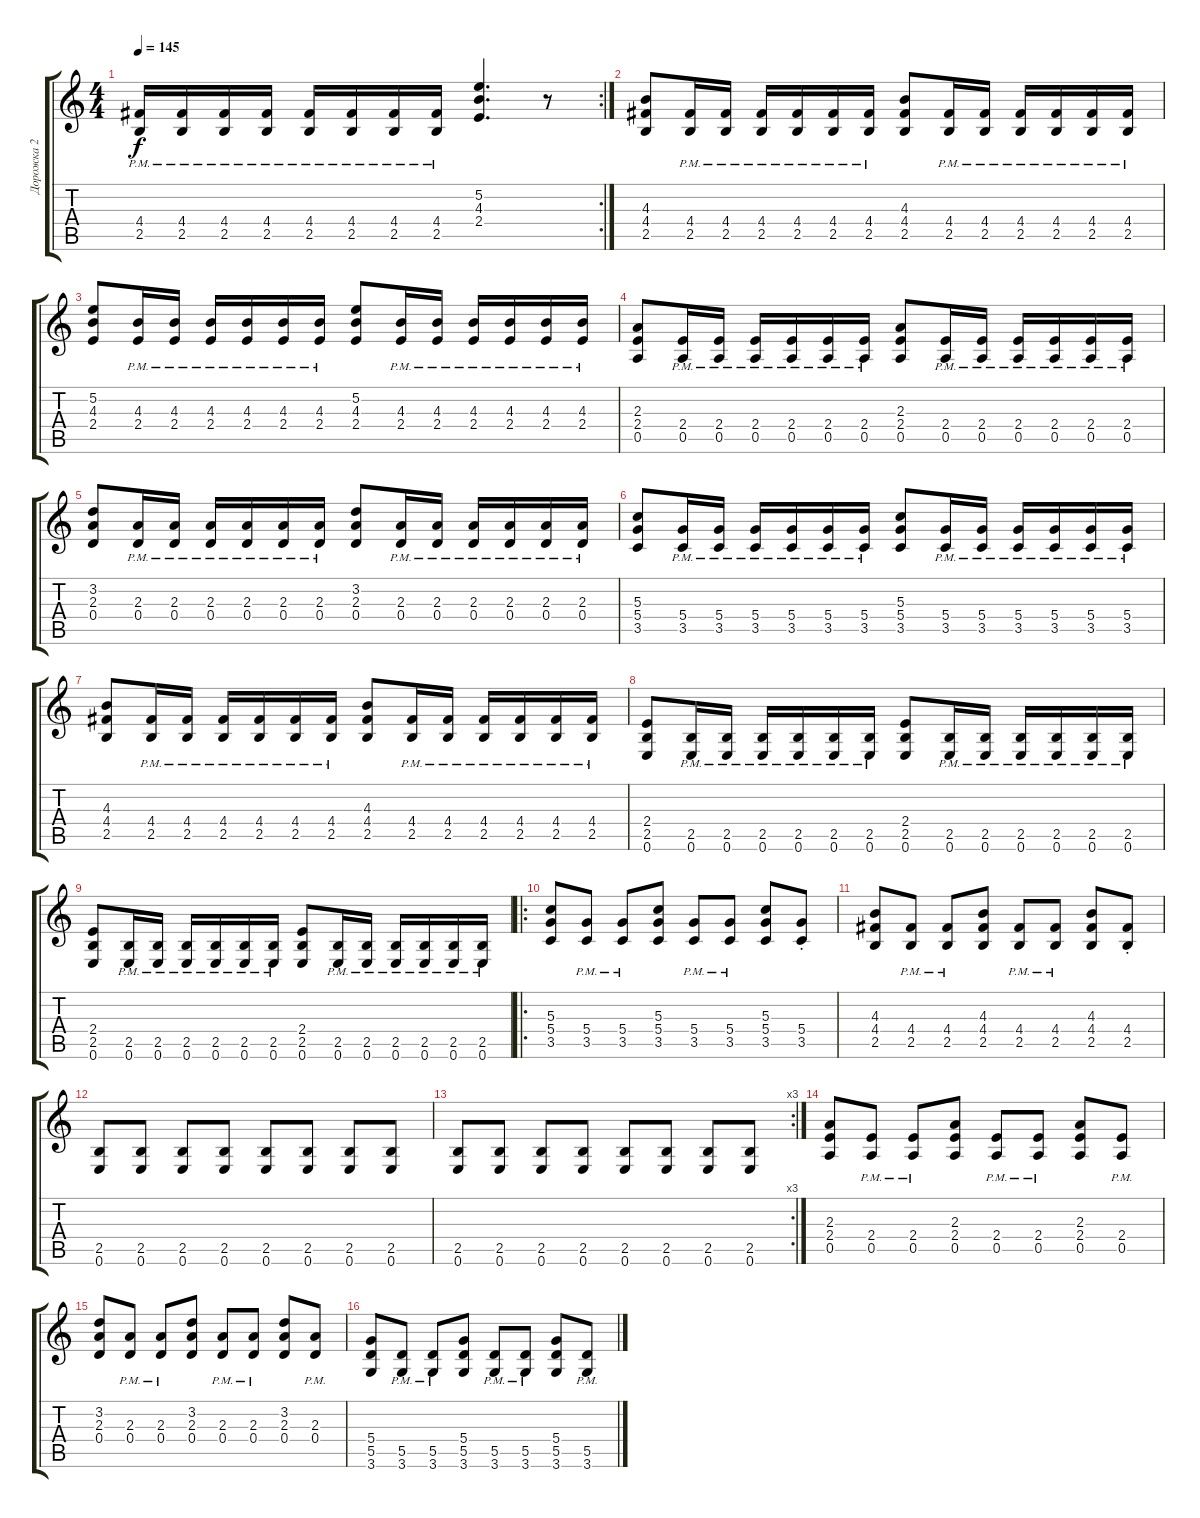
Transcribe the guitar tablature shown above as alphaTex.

\track ("Дорожка 2" "Дорожка 2") {instrument distortionguitar}
\staff {score tabs}
\tuning (E4 B3 G3 D3 A2 E2) {hide}
\rc 2
\ts (4 4)
\tempo 145
\clef g2
\ks c
(4.4{pm} 2.5).16{dy f} (4.4{pm} 2.5).16 (4.4{pm} 2.5).16 (4.4{pm} 2.5).16 (4.4{pm} 2.5).16 (4.4{pm} 2.5).16 (4.4{pm} 2.5).16 (4.4{pm} 2.5).16 (5.2 4.3 2.4).4{d} r.8 |
(4.3 4.4 2.5).8 (4.4{pm} 2.5{pm}).16 (4.4{pm} 2.5{pm}).16 (4.4{pm} 2.5{pm}).16 (4.4{pm} 2.5{pm}).16 (4.4{pm} 2.5{pm}).16 (4.4{pm} 2.5{pm}).16 (4.3 4.4 2.5).8 (4.4{pm} 2.5{pm}).16 (4.4{pm} 2.5{pm}).16 (4.4{pm} 2.5{pm}).16 (4.4{pm} 2.5{pm}).16 (4.4{pm} 2.5{pm}).16 (4.4{pm} 2.5{pm}).16 |
(5.2 4.3 2.4).8 (4.3{pm} 2.4{pm}).16 (4.3{pm} 2.4{pm}).16 (4.3{pm} 2.4{pm}).16 (4.3{pm} 2.4{pm}).16 (4.3{pm} 2.4{pm}).16 (4.3{pm} 2.4{pm}).16 (5.2 4.3 2.4).8 (4.3{pm} 2.4{pm}).16 (4.3{pm} 2.4{pm}).16 (4.3{pm} 2.4{pm}).16 (4.3{pm} 2.4{pm}).16 (4.3{pm} 2.4{pm}).16 (4.3{pm} 2.4{pm}).16 |
(2.3 2.4 0.5).8 (2.4{pm} 0.5{pm}).16 (2.4{pm} 0.5{pm}).16 (2.4{pm} 0.5{pm}).16 (2.4{pm} 0.5{pm}).16 (2.4{pm} 0.5{pm}).16 (2.4{pm} 0.5{pm}).16 (2.3 2.4 0.5).8 (2.4{pm} 0.5{pm}).16 (2.4{pm} 0.5{pm}).16 (2.4{pm} 0.5{pm}).16 (2.4{pm} 0.5{pm}).16 (2.4{pm} 0.5{pm}).16 (2.4{pm} 0.5{pm}).16 |
(3.2 2.3 0.4).8 (2.3{pm} 0.4{pm}).16 (2.3{pm} 0.4{pm}).16 (2.3{pm} 0.4{pm}).16 (2.3{pm} 0.4{pm}).16 (2.3{pm} 0.4{pm}).16 (2.3{pm} 0.4{pm}).16 (3.2 2.3 0.4).8 (2.3{pm} 0.4{pm}).16 (2.3{pm} 0.4{pm}).16 (2.3{pm} 0.4{pm}).16 (2.3{pm} 0.4{pm}).16 (2.3{pm} 0.4{pm}).16 (2.3{pm} 0.4{pm}).16 |
(5.3 5.4 3.5).8 (5.4{pm} 3.5{pm}).16 (5.4{pm} 3.5{pm}).16 (5.4{pm} 3.5{pm}).16 (5.4{pm} 3.5{pm}).16 (5.4{pm} 3.5{pm}).16 (5.4{pm} 3.5{pm}).16 (5.3 5.4 3.5).8 (5.4{pm} 3.5{pm}).16 (5.4{pm} 3.5{pm}).16 (5.4{pm} 3.5{pm}).16 (5.4{pm} 3.5{pm}).16 (5.4{pm} 3.5{pm}).16 (5.4{pm} 3.5{pm}).16 |
(4.3 4.4 2.5).8 (4.4{pm} 2.5{pm}).16 (4.4{pm} 2.5{pm}).16 (4.4{pm} 2.5{pm}).16 (4.4{pm} 2.5{pm}).16 (4.4{pm} 2.5{pm}).16 (4.4{pm} 2.5{pm}).16 (4.3 4.4 2.5).8 (4.4{pm} 2.5{pm}).16 (4.4{pm} 2.5{pm}).16 (4.4{pm} 2.5{pm}).16 (4.4{pm} 2.5{pm}).16 (4.4{pm} 2.5{pm}).16 (4.4{pm} 2.5{pm}).16 |
(2.4 2.5 0.6).8 (2.5{pm} 0.6{pm}).16 (2.5{pm} 0.6{pm}).16 (2.5{pm} 0.6{pm}).16 (2.5{pm} 0.6{pm}).16 (2.5{pm} 0.6{pm}).16 (2.5{pm} 0.6{pm}).16 (2.4 2.5 0.6).8 (2.5{pm} 0.6{pm}).16 (2.5{pm} 0.6{pm}).16 (2.5{pm} 0.6{pm}).16 (2.5{pm} 0.6{pm}).16 (2.5{pm} 0.6{pm}).16 (2.5{pm} 0.6{pm}).16 |
(2.4 2.5 0.6).8 (2.5{pm} 0.6{pm}).16 (2.5{pm} 0.6{pm}).16 (2.5{pm} 0.6{pm}).16 (2.5{pm} 0.6{pm}).16 (2.5{pm} 0.6{pm}).16 (2.5{pm} 0.6{pm}).16 (2.4 2.5 0.6).8 (2.5{pm} 0.6{pm}).16 (2.5{pm} 0.6{pm}).16 (2.5{pm} 0.6{pm}).16 (2.5{pm} 0.6{pm}).16 (2.5{pm} 0.6{pm}).16 (2.5{pm} 0.6{pm}).16 |
\ro
(5.3 5.4 3.5).8 (5.4{pm} 3.5{pm}).8 (5.4{pm} 3.5{pm}).8 (5.3 5.4 3.5).8 (5.4{pm} 3.5{pm}).8 (5.4{pm} 3.5{pm}).8 (5.3 5.4 3.5).8 (5.4{st} 3.5{st}).8 |
(4.3 4.4 2.5).8 (4.4{pm} 2.5{pm}).8 (4.4{pm} 2.5{pm}).8 (4.3 4.4 2.5).8 (4.4{pm} 2.5{pm}).8 (4.4{pm} 2.5{pm}).8 (4.3 4.4 2.5).8 (4.4{st} 2.5{st}).8 |
(2.5 0.6).8 (2.5 0.6).8 (2.5 0.6).8 (2.5 0.6).8 (2.5 0.6).8 (2.5 0.6).8 (2.5 0.6).8 (2.5 0.6).8 |
\rc 3
(2.5 0.6).8 (2.5 0.6).8 (2.5 0.6).8 (2.5 0.6).8 (2.5 0.6).8 (2.5 0.6).8 (2.5 0.6).8 (2.5 0.6).8 |
(2.3 2.4 0.5).8 (2.4{pm} 0.5{pm}).8 (2.4{pm} 0.5{pm}).8 (2.3 2.4 0.5).8 (2.4{pm} 0.5{pm}).8 (2.4{pm} 0.5{pm}).8 (2.3 2.4 0.5).8 (2.4{pm} 0.5{pm}).8 |
(3.2 2.3 0.4).8 (2.3{pm} 0.4{pm}).8 (2.3{pm} 0.4{pm}).8 (3.2 2.3 0.4).8 (2.3{pm} 0.4{pm}).8 (2.3{pm} 0.4{pm}).8 (3.2 2.3 0.4).8 (2.3{pm} 0.4{pm}).8 |
(5.4 5.5 3.6).8 (5.5{pm} 3.6{pm}).8 (5.5{pm} 3.6).8 (5.4 5.5 3.6).8 (5.5{pm} 3.6{pm}).8 (5.5{pm} 3.6{pm}).8 (5.4 5.5 3.6).8 (5.5{pm} 3.6{pm}).8
